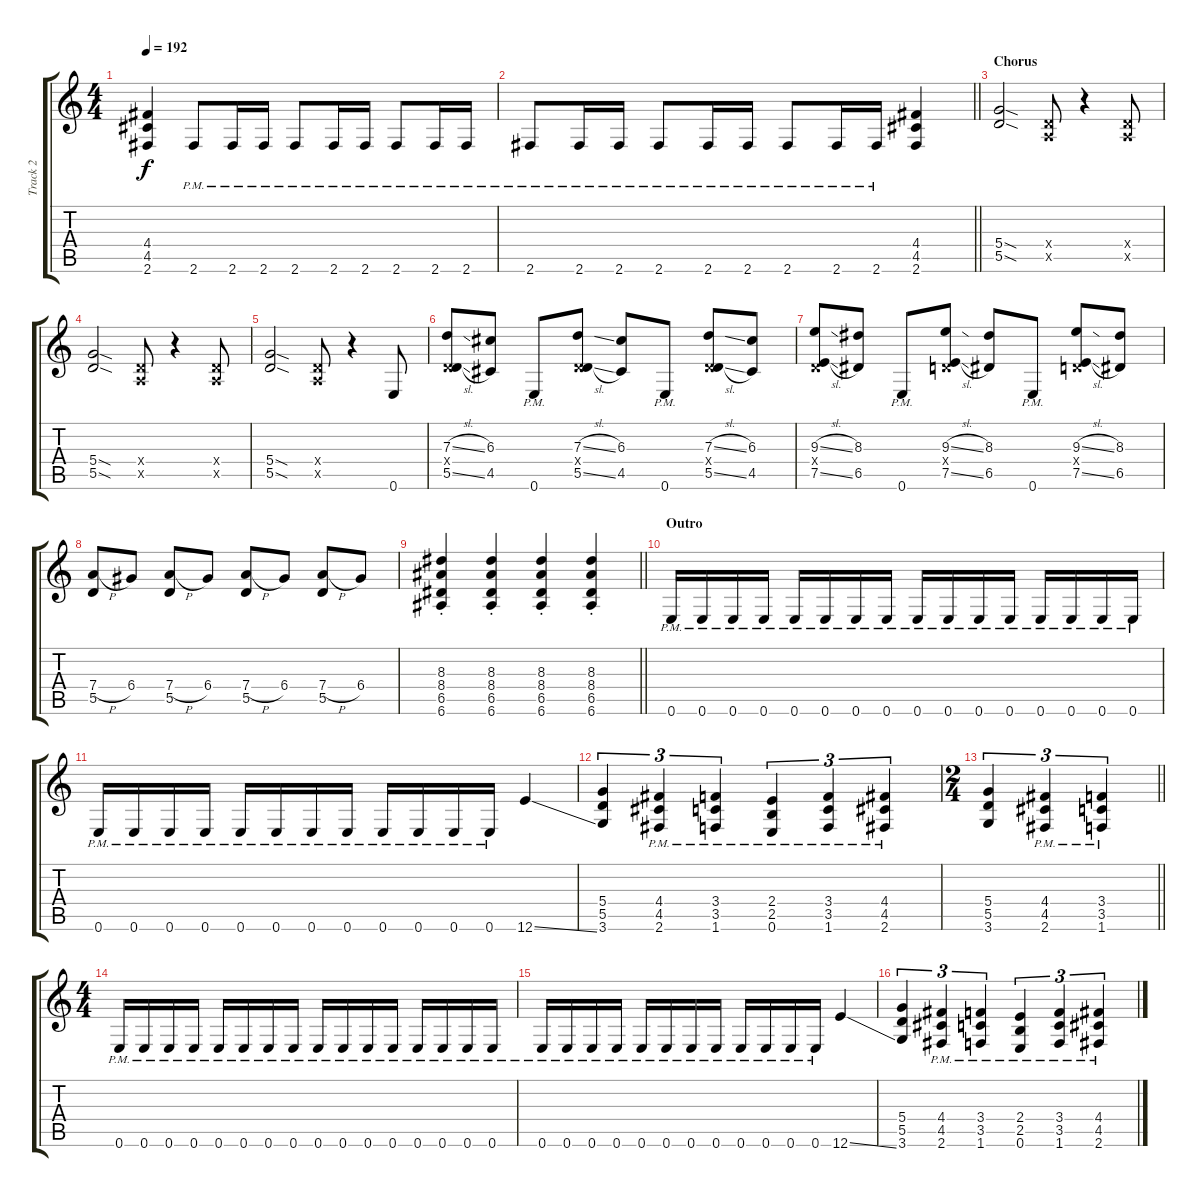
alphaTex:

\track ("Track 2" "Track 2") {instrument distortionguitar}
\staff {score tabs}
\tuning (E4 B3 G3 D3 A2 E2) {hide}
\ts (4 4)
\tempo 192
\clef g2
\ks c
(4.4 4.5 2.6).4{dy f} 2.6{pm}.8 2.6{pm}.16 2.6{pm}.16 2.6{pm}.8 2.6{pm}.16 2.6{pm}.16 2.6{pm}.8 2.6{pm}.16 2.6{pm}.16 |
\barLineRight lightlight
2.6{pm}.8 2.6{pm}.16 2.6{pm}.16 2.6{pm}.8 2.6{pm}.16 2.6{pm}.16 2.6{pm}.8 2.6{pm}.16 2.6{pm}.16 (4.4 4.5 2.6).4 |
\section ("" "Chorus")
(5.4{sod} 5.5{sod}).2 (0.4{x} 0.5{x}).8 r.4 (0.4{x} 0.5{x}).8 |
(5.4{sod} 5.5{sod}).2 (0.4{x} 0.5{x}).8 r.4 (0.4{x} 0.5{x}).8 |
(5.4{sod} 5.5{sod}).2 (0.4{x} 0.5{x}).8 r.4 0.6.8 |
(7.3{sl} 0.4{x} 5.5{sl}).8 (6.3 4.5).8 0.6{pm}.8 (7.3{sl} 0.4{x} 5.5{sl}).8 (6.3 4.5).8 0.6{pm}.8 (7.3{sl} 0.4{x} 5.5{sl}).8 (6.3 4.5).8 |
(9.3{sl} 0.4{x} 7.5{sl}).8 (8.3 6.5).8 0.6{pm}.8 (9.3{sl} 0.4{x} 7.5{sl}).8 (8.3 6.5).8 0.6{pm}.8 (9.3{sl} 0.4{x} 7.5{sl}).8 (8.3 6.5).8 |
(7.4{h} 5.5).8 6.4.8 (7.4{h} 5.5).8 6.4.8 (7.4{h} 5.5).8 6.4.8 (7.4{h} 5.5).8 6.4.8 |
\barLineRight lightlight
(8.3{st} 8.4{st} 6.5{st} 6.6{st}).4 (8.3{st} 8.4{st} 6.5{st} 6.6{st}).4 (8.3{st} 8.4{st} 6.5{st} 6.6{st}).4 (8.3{st} 8.4{st} 6.5{st} 6.6{st}).4 |
\section ("" "Outro")
0.6{pm}.16 0.6{pm}.16 0.6{pm}.16 0.6{pm}.16 0.6{pm}.16 0.6{pm}.16 0.6{pm}.16 0.6{pm}.16 0.6{pm}.16 0.6{pm}.16 0.6{pm}.16 0.6{pm}.16 0.6{pm}.16 0.6{pm}.16 0.6{pm}.16 0.6{pm}.16 |
0.6{pm}.16 0.6{pm}.16 0.6{pm}.16 0.6{pm}.16 0.6{pm}.16 0.6{pm}.16 0.6{pm}.16 0.6{pm}.16 0.6{pm}.16 0.6{pm}.16 0.6{pm}.16 0.6{pm}.16 12.6{ss}.4 |
(5.4 5.5 3.6).4{tu (3 2)} (4.4{pm} 4.5{pm} 2.6{pm}).4{tu (3 2)} (3.4{pm} 3.5{pm} 1.6{pm}).4{tu (3 2)} (2.4{pm} 2.5{pm} 0.6{pm}).4{tu (3 2)} (3.4{pm} 3.5{pm} 1.6{pm}).4{tu (3 2)} (4.4{pm} 4.5{pm} 2.6{pm}).4{tu (3 2)} |
\ts (2 4)
\barLineRight lightlight
(5.4 5.5 3.6).4{tu (3 2)} (4.4{pm} 4.5{pm} 2.6{pm}).4{tu (3 2)} (3.4{pm} 3.5{pm} 1.6{pm}).4{tu (3 2)} |
\ts (4 4)
0.6{pm}.16 0.6{pm}.16 0.6{pm}.16 0.6{pm}.16 0.6{pm}.16 0.6{pm}.16 0.6{pm}.16 0.6{pm}.16 0.6{pm}.16 0.6{pm}.16 0.6{pm}.16 0.6{pm}.16 0.6{pm}.16 0.6{pm}.16 0.6{pm}.16 0.6{pm}.16 |
0.6{pm}.16 0.6{pm}.16 0.6{pm}.16 0.6{pm}.16 0.6{pm}.16 0.6{pm}.16 0.6{pm}.16 0.6{pm}.16 0.6{pm}.16 0.6{pm}.16 0.6{pm}.16 0.6{pm}.16 12.6{ss}.4 |
(5.4 5.5 3.6).4{tu (3 2)} (4.4{pm} 4.5{pm} 2.6{pm}).4{tu (3 2)} (3.4{pm} 3.5{pm} 1.6{pm}).4{tu (3 2)} (2.4{pm} 2.5{pm} 0.6{pm}).4{tu (3 2)} (3.4{pm} 3.5{pm} 1.6{pm}).4{tu (3 2)} (4.4{pm} 4.5{pm} 2.6{pm}).4{tu (3 2)}
